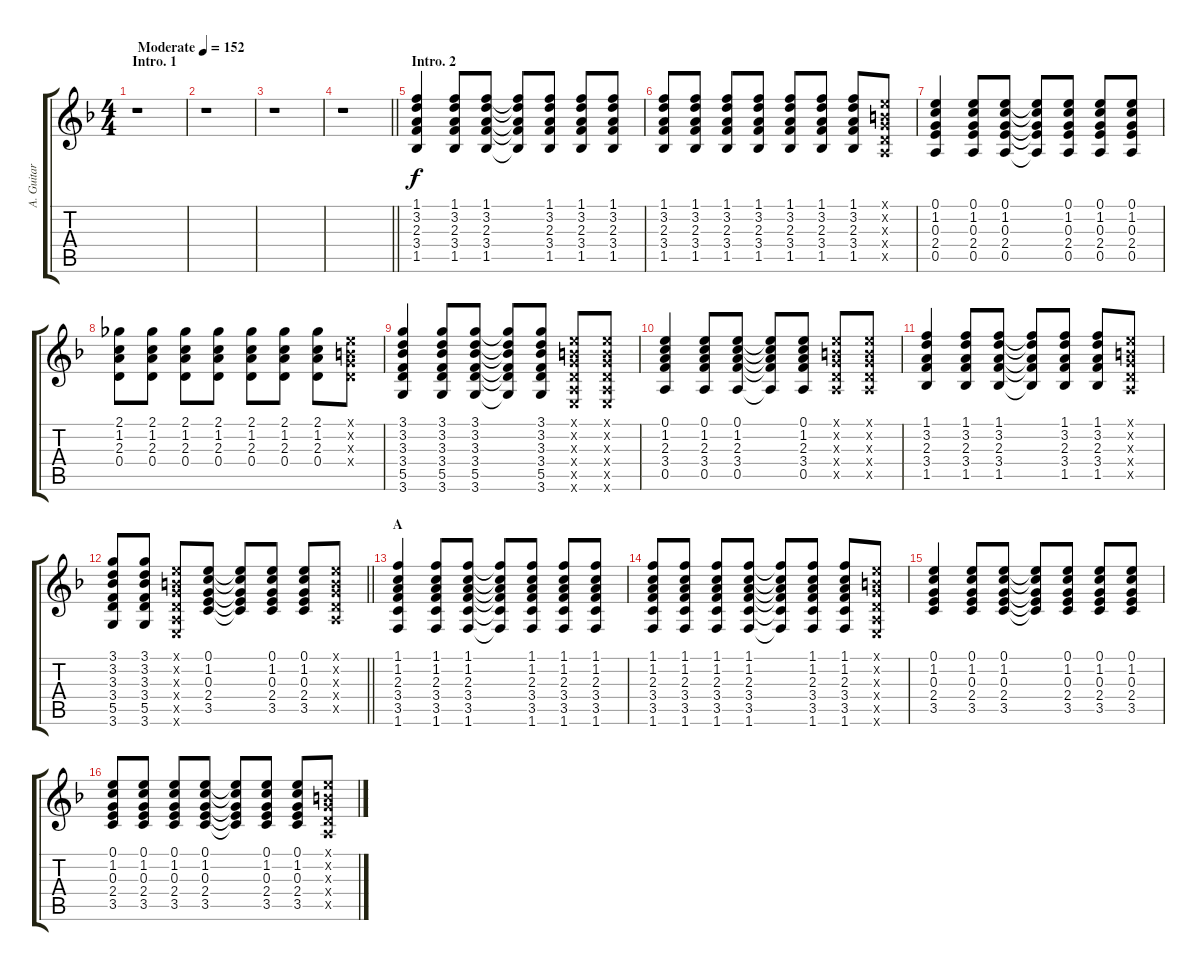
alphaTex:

\track ("A. Guitar II" "A. Guitar ") {instrument acousticguitarsteel}
\staff {score tabs}
\tuning (E4 B3 G3 D3 A2 E2) {hide}
\ts (4 4)
\section ("" "Intro. 1")
\tempo (152 "Moderate")
\clef g2
\ks f
r.1{dy f instrument acousticguitarsteel} |
r.1 |
r.1 |
\barLineRight lightlight
r.1 |
\section ("" "Intro. 2")
(1.1 3.2 2.3 3.4 1.5).4 (1.1 3.2 2.3 3.4 1.5).8 (1.1 3.2 2.3 3.4 1.5).8 (1.1{t} 3.2{t} 2.3{t} 3.4{t} 1.5{t}).8 (1.1 3.2 2.3 3.4 1.5).8 (1.1 3.2 2.3 3.4 1.5).8 (1.1 3.2 2.3 3.4 1.5).8 |
(1.1 3.2 2.3 3.4 1.5).8 (1.1 3.2 2.3 3.4 1.5).8 (1.1 3.2 2.3 3.4 1.5).8 (1.1 3.2 2.3 3.4 1.5).8 (1.1 3.2 2.3 3.4 1.5).8 (1.1 3.2 2.3 3.4 1.5).8 (1.1 3.2 2.3 3.4 1.5).8 (0.1{x} 0.2{x} 0.3{x} 0.4{x} 0.5{x}).8 |
(0.1 1.2 0.3 2.4 0.5).4 (0.1 1.2 0.3 2.4 0.5).8 (0.1 1.2 0.3 2.4 0.5).8 (0.1{t} 1.2{t} 0.3{t} 2.4{t} 0.5{t}).8 (0.1 1.2 0.3 2.4 0.5).8 (0.1 1.2 0.3 2.4 0.5).8 (0.1 1.2 0.3 2.4 0.5).8 |
(2.1 1.2 2.3 0.4).8 (2.1 1.2 2.3 0.4).8 (2.1 1.2 2.3 0.4).8 (2.1 1.2 2.3 0.4).8 (2.1 1.2 2.3 0.4).8 (2.1 1.2 2.3 0.4).8 (2.1 1.2 2.3 0.4).8 (0.1{x} 0.2{x} 0.3{x} 0.4{x}).8 |
(3.1 3.2 3.3 3.4 5.5 3.6).4 (3.1 3.2 3.3 3.4 5.5 3.6).8 (3.1 3.2 3.3 3.4 5.5 3.6).8 (3.1{t} 3.2{t} 3.3{t} 3.4{t} 5.5{t} 3.6{t}).8 (3.1 3.2 3.3 3.4 5.5 3.6).8 (0.1{x} 0.2{x} 0.3{x} 0.4{x} 0.5{x} 0.6{x}).8 (0.1{x} 0.2{x} 0.3{x} 0.4{x} 0.5{x} 0.6{x}).8 |
(0.1 1.2 2.3 3.4 0.5).4 (0.1 1.2 2.3 3.4 0.5).8 (0.1 1.2 2.3 3.4 0.5).8 (0.1{t} 1.2{t} 2.3{t} 3.4{t} 0.5{t}).8 (0.1 1.2 2.3 3.4 0.5).8 (0.1{x} 0.2{x} 0.3{x} 0.4{x} 0.5{x}).8 (0.1{x} 0.2{x} 0.3{x} 0.4{x} 0.5{x}).8 |
(1.1 3.2 2.3 3.4 1.5).4 (1.1 3.2 2.3 3.4 1.5).8 (1.1 3.2 2.3 3.4 1.5).8 (1.1{t} 3.2{t} 2.3{t} 3.4{t} 1.5{t}).8 (1.1 3.2 2.3 3.4 1.5).8 (1.1 3.2 2.3 3.4 1.5).8 (0.1{x} 0.2{x} 0.3{x} 0.4{x} 0.5{x}).8 |
\barLineRight lightlight
(3.1 3.2 3.3 3.4 5.5 3.6).8 (3.1 3.2 3.3 3.4 5.5 3.6).8 (0.1{x} 0.2{x} 0.3{x} 0.4{x} 0.5{x} 0.6{x}).8 (0.1 1.2 0.3 2.4 3.5).8 (0.1{t} 1.2{t} 0.3{t} 2.4{t} 3.5{t}).8 (0.1 1.2 0.3 2.4 3.5).8 (0.1 1.2 0.3 2.4 3.5).8 (0.1{x} 0.2{x} 0.3{x} 0.4{x} 0.5{x}).8 |
\section ("" "A")
(1.1 1.2 2.3 3.4 3.5 1.6).4 (1.1 1.2 2.3 3.4 3.5 1.6).8 (1.1 1.2 2.3 3.4 3.5 1.6).8 (1.1{t} 1.2{t} 2.3{t} 3.4{t} 3.5{t} 1.6{t}).8 (1.1 1.2 2.3 3.4 3.5 1.6).8 (1.1 1.2 2.3 3.4 3.5 1.6).8 (1.1 1.2 2.3 3.4 3.5 1.6).8 |
(1.1 1.2 2.3 3.4 3.5 1.6).8 (1.1 1.2 2.3 3.4 3.5 1.6).8 (1.1 1.2 2.3 3.4 3.5 1.6).8 (1.1 1.2 2.3 3.4 3.5 1.6).8 (1.1{t} 1.2{t} 2.3{t} 3.4{t} 3.5{t} 1.6{t}).8 (1.1 1.2 2.3 3.4 3.5 1.6).8 (1.1 1.2 2.3 3.4 3.5 1.6).8 (0.1{x} 0.2{x} 0.3{x} 0.4{x} 0.5{x} 0.6{x}).8 |
(0.1 1.2 0.3 2.4 3.5).4 (0.1 1.2 0.3 2.4 3.5).8 (0.1 1.2 0.3 2.4 3.5).8 (0.1{t} 1.2{t} 0.3{t} 2.4{t} 3.5{t}).8 (0.1 1.2 0.3 2.4 3.5).8 (0.1 1.2 0.3 2.4 3.5).8 (0.1 1.2 0.3 2.4 3.5).8 |
(0.1 1.2 0.3 2.4 3.5).8 (0.1 1.2 0.3 2.4 3.5).8 (0.1 1.2 0.3 2.4 3.5).8 (0.1 1.2 0.3 2.4 3.5).8 (0.1{t} 1.2{t} 0.3{t} 2.4{t} 3.5{t}).8 (0.1 1.2 0.3 2.4 3.5).8 (0.1 1.2 0.3 2.4 3.5).8 (0.1{x} 0.2{x} 0.3{x} 0.4{x} 0.5{x}).8
